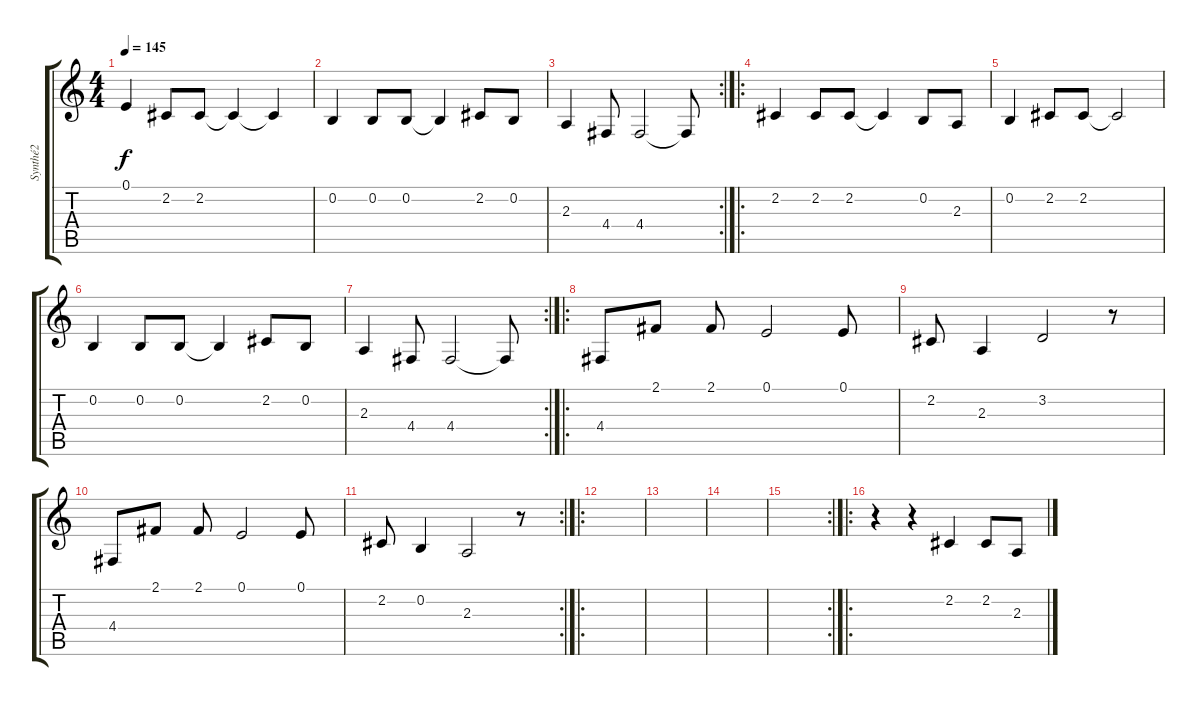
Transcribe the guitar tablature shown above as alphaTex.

\track ("Synthé2" "Synthé2") {instrument lead2sawtooth}
\staff {score tabs}
\tuning (E4 B3 G3 D3 A2 E2) {hide}
\ts (4 4)
\tempo 145
\clef g2
\ks c
0.1.4{dy f} 2.2.8 2.2.8 2.2{t}.4 2.2{t}.4 |
0.2.4 0.2.8 0.2.8 0.2{t}.4 2.2.8 0.2.8 |
\rc 2
2.3.4 4.4.8 4.4.2 4.4{t}.8 |
\ro
2.2.4 2.2.8 2.2.8 2.2{t}.4 0.2.8 2.3.8 |
0.2.4 2.2.8 2.2.8 2.2{t}.2 |
0.2.4 0.2.8 0.2.8 0.2{t}.4 2.2.8 0.2.8 |
\rc 2
2.3.4 4.4.8 4.4.2 4.4{t}.8 |
\ro
4.4.8 2.1.8 2.1.8 0.1.2 0.1.8 |
2.2.8 2.3.4 3.2.2 r.8 |
4.4.8 2.1.8 2.1.8 0.1.2 0.1.8 |
\rc 2
2.2.8 0.2.4 2.3.2 r.8 |
\ro
|
|
|
\rc 2
|
\ro
r.4 r.4 2.2.4 2.2.8 2.3.8
